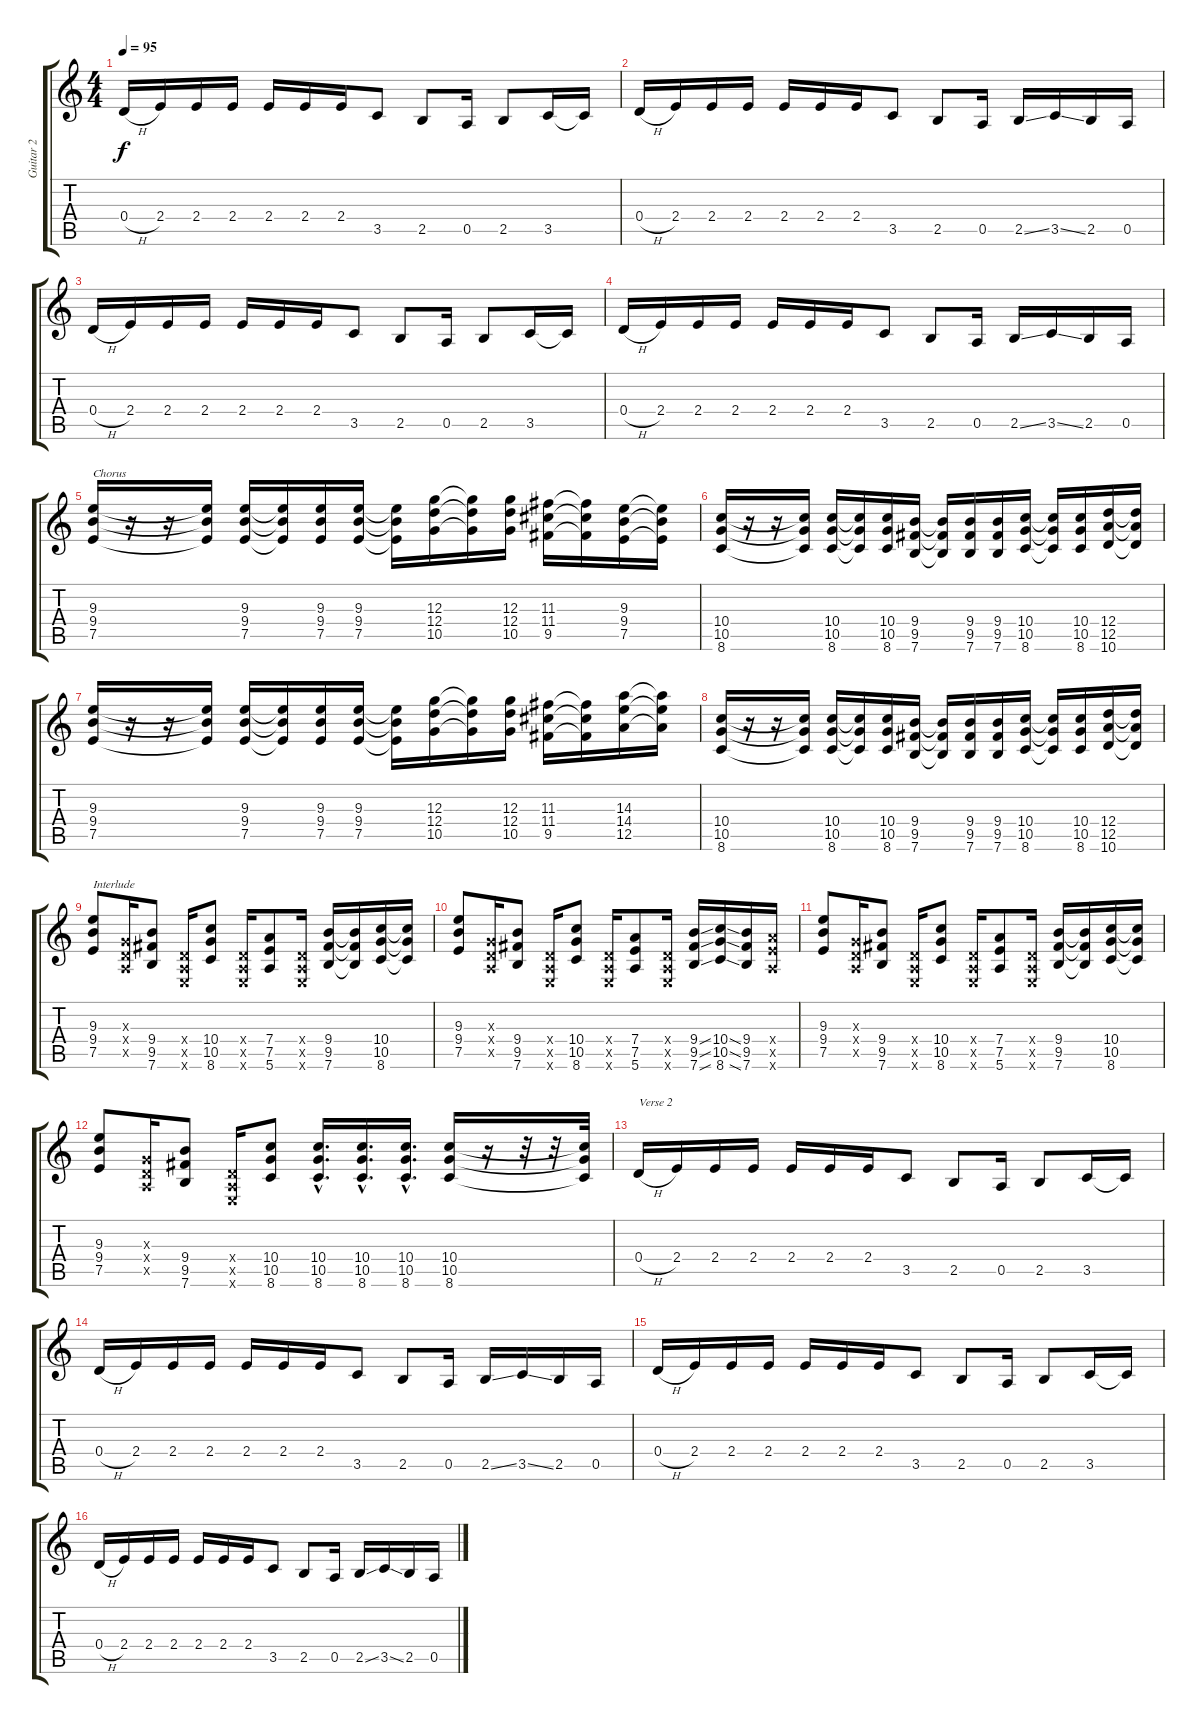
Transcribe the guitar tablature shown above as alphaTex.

\track ("Guitar 2" "Guitar 2") {instrument acousticguitarsteel}
\staff {score tabs}
\tuning (E4 B3 G3 D3 A2 E2) {hide}
\ts (4 4)
\tempo 95
\clef g2
\ks c
0.4{h}.16{dy f} 2.4.16 2.4.16 2.4.16 2.4.16 2.4.16 2.4.16 3.5.8 2.5.8 0.5.16 2.5.8 3.5.16 3.5{t}.16 |
0.4{h}.16 2.4.16 2.4.16 2.4.16 2.4.16 2.4.16 2.4.16 3.5.8 2.5.8 0.5.16 2.5{ss}.16 3.5{ss}.16 2.5.16 0.5.16 |
0.4{h}.16 2.4.16 2.4.16 2.4.16 2.4.16 2.4.16 2.4.16 3.5.8 2.5.8 0.5.16 2.5.8 3.5.16 3.5{t}.16 |
0.4{h}.16 2.4.16 2.4.16 2.4.16 2.4.16 2.4.16 2.4.16 3.5.8 2.5.8 0.5.16 2.5{ss}.16 3.5{ss}.16 2.5.16 0.5.16 |
(9.3 9.4 7.5).16{txt "Chorus"} r.16 r.16 (9.3{t} 9.4{t} 7.5{t}).16 (9.3 9.4 7.5).16 (9.3{t} 9.4{t} 7.5{t}).16 (9.3 9.4 7.5).16 (9.3 9.4 7.5).16 (9.3{t} 9.4{t} 7.5{t}).16 (12.3 12.4 10.5).16 (12.3{t} 12.4{t} 10.5{t}).16 (12.3 12.4 10.5).16 (11.3 11.4 9.5).16 (11.3{t} 11.4{t} 9.5{t}).16 (9.3 9.4 7.5).16 (9.3{t} 9.4{t} 7.5{t}).16 |
(10.4 10.5 8.6).16 r.16 r.16 (10.4{t} 10.5{t} 8.6{t}).16 (10.4 10.5 8.6).16 (10.4{t} 10.5{t} 8.6{t}).16 (10.4 10.5 8.6).16 (9.4 9.5 7.6).16 (9.4{t} 9.5{t} 7.6{t}).16 (9.4 9.5 7.6).16 (9.4 9.5 7.6).16 (10.4 10.5 8.6).16 (10.4{t} 10.5{t} 8.6{t}).16 (10.4 10.5 8.6).16 (12.4 12.5 10.6).16 (12.4{t} 12.5{t} 10.6{t}).16 |
(9.3 9.4 7.5).16 r.16 r.16 (9.3{t} 9.4{t} 7.5{t}).16 (9.3 9.4 7.5).16 (9.3{t} 9.4{t} 7.5{t}).16 (9.3 9.4 7.5).16 (9.3 9.4 7.5).16 (9.3{t} 9.4{t} 7.5{t}).16 (12.3 12.4 10.5).16 (12.3{t} 12.4{t} 10.5{t}).16 (12.3 12.4 10.5).16 (11.3 11.4 9.5).16 (11.3{t} 11.4{t} 9.5{t}).16 (14.3 14.4 12.5).16 (14.3{t} 14.4{t} 12.5{t}).16 |
(10.4 10.5 8.6).16 r.16 r.16 (10.4{t} 10.5{t} 8.6{t}).16 (10.4 10.5 8.6).16 (10.4{t} 10.5{t} 8.6{t}).16 (10.4 10.5 8.6).16 (9.4 9.5 7.6).16 (9.4{t} 9.5{t} 7.6{t}).16 (9.4 9.5 7.6).16 (9.4 9.5 7.6).16 (10.4 10.5 8.6).16 (10.4{t} 10.5{t} 8.6{t}).16 (10.4 10.5 8.6).16 (12.4 12.5 10.6).16 (12.4{t} 12.5{t} 10.6{t}).16 |
(9.3 9.4 7.5).8{txt "Interlude"} (0.3{x} 0.4{x} 0.5{x}).16 (9.4 9.5 7.6).8 (0.4{x} 0.5{x} 0.6{x}).16 (10.4 10.5 8.6).8 (0.4{x} 0.5{x} 0.6{x}).16 (7.4 7.5 5.6).8 (0.4{x} 0.5{x} 0.6{x}).16 (9.4 9.5 7.6).16 (9.4{t} 9.5{t} 7.6{t}).16 (10.4 10.5 8.6).16 (10.4{t} 10.5{t} 8.6{t}).16 |
(9.3 9.4 7.5).8 (0.3{x} 0.4{x} 0.5{x}).16 (9.4 9.5 7.6).8 (0.4{x} 0.5{x} 0.6{x}).16 (10.4 10.5 8.6).8 (0.4{x} 0.5{x} 0.6{x}).16 (7.4 7.5 5.6).8 (0.4{x} 0.5{x} 0.6{x}).16 (9.4{ss} 9.5{ss} 7.6{ss}).16 (10.4{ss} 10.5{ss} 8.6{ss}).16 (9.4 9.5 7.6).16 (7.4{x} 7.5{x} 5.6{x}).16 |
(9.3 9.4 7.5).8 (0.3{x} 0.4{x} 0.5{x}).16 (9.4 9.5 7.6).8 (0.4{x} 0.5{x} 0.6{x}).16 (10.4 10.5 8.6).8 (0.4{x} 0.5{x} 0.6{x}).16 (7.4 7.5 5.6).8 (0.4{x} 0.5{x} 0.6{x}).16 (9.4 9.5 7.6).16 (9.4{t} 9.5{t} 7.6{t}).16 (10.4 10.5 8.6).16 (10.4{t} 10.5{t} 8.6{t}).16 |
(9.3 9.4 7.5).8 (0.3{x} 0.4{x} 0.5{x}).16 (9.4 9.5 7.6).8 (0.4{x} 0.5{x} 0.6{x}).16 (10.4 10.5 8.6).8 (10.4{hac} 10.5{hac} 8.6{hac}).16{d} (10.4{hac} 10.5{hac} 8.6{hac}).16{d} (10.4{hac} 10.5{hac} 8.6{hac}).16{d} (10.4 10.5 8.6).16 r.16 r.32 r.32 (10.4{t} 10.5{t} 8.6{t}).32 |
0.4{h}.16{txt "Verse 2"} 2.4.16 2.4.16 2.4.16 2.4.16 2.4.16 2.4.16 3.5.8 2.5.8 0.5.16 2.5.8 3.5.16 3.5{t}.16 |
0.4{h}.16 2.4.16 2.4.16 2.4.16 2.4.16 2.4.16 2.4.16 3.5.8 2.5.8 0.5.16 2.5{ss}.16 3.5{ss}.16 2.5.16 0.5.16 |
0.4{h}.16 2.4.16 2.4.16 2.4.16 2.4.16 2.4.16 2.4.16 3.5.8 2.5.8 0.5.16 2.5.8 3.5.16 3.5{t}.16 |
0.4{h}.16 2.4.16 2.4.16 2.4.16 2.4.16 2.4.16 2.4.16 3.5.8 2.5.8 0.5.16 2.5{ss}.16 3.5{ss}.16 2.5.16 0.5.16
